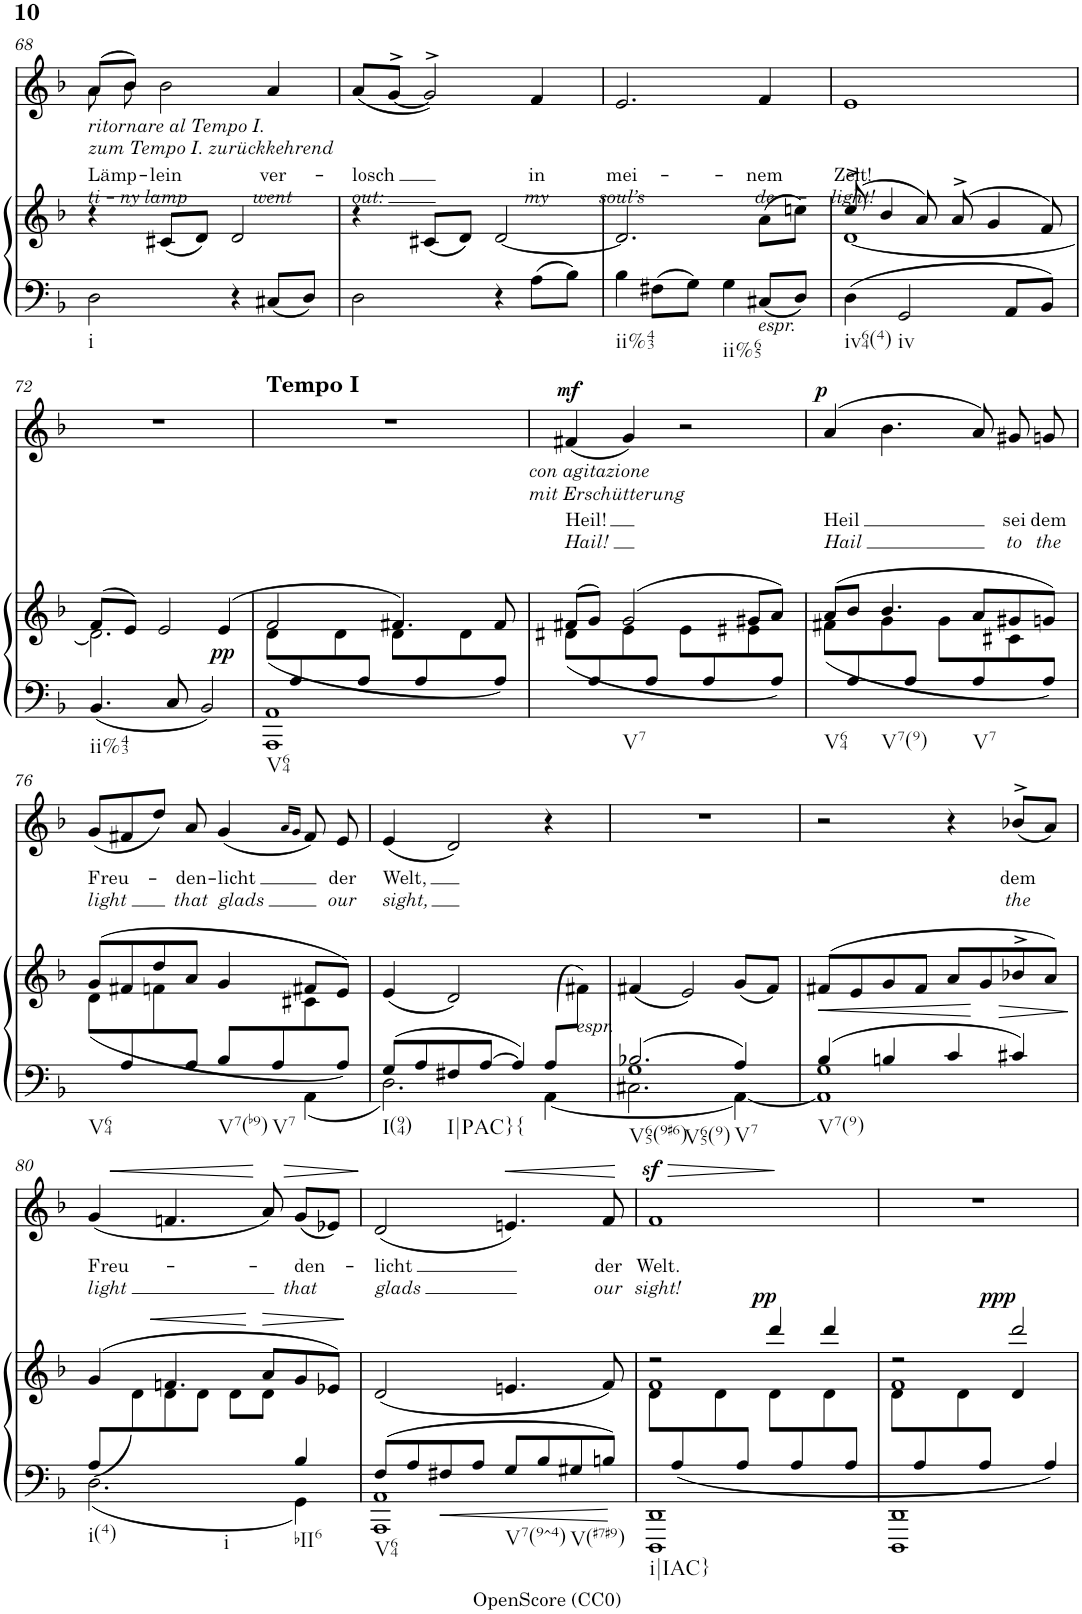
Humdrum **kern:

**kern	**kern	**dynam	**kern	**text	**text	**dynam
*part2	*part2	*part2	*part1	*part1	*part1	*part1
*staff3	*staff2	*staff2/3	*staff1	*staff1	*staff1	*staff1
*I"Piano	*	*	*I"Voice	*	*	*
*I'Pno	*	*	*	*	*	*
!!LO:PB:g=z
*clefF4	*clefG2	*	*clefG2	*	*	*
*k[b-]	*k[b-]	*	*k[b-]	*	*	*
*M4/4	*M4/4	*	*M4/4	*	*	*
=68	=68	=68	=68	=68	=68	=68
!	!	!	!LO:TX:b:i:t=ritornare al Tempo I.	!	!	!
!	!	!	!LO:TX:b:t=zum Tempo I. zurückkehrend	!	!	!
!LO:TX:b:t=i	!	!	!	!	!	!
!	!	!	!	!LO:LY:b	!LO:LY:b	!
*	*	*	*^	*	*	*
2D\	4r	.	(8a/L	8a\	Lämp-	ti-	.
!	!	!	!	!	!	!LO:LY:b	!
.	.	.	8b-/J)	8b-\	.	-ny	.
!	!	!	!	!	!LO:LY:b	!LO:LY:b	!
.	(8c#X/L	.	2b-\	4ryy	-lein	lamp	.
.	8d/J)	.	.	.	.	.	.
4r	2d/	.	.	2ryy	.	.	.
!	!	!	!	!	!LO:LY:b	!LO:LY:b	!
8C#X/L	.	.	4a/	.	ver-	went	.
8D/J	.	.	.	.	.	.	.
*	*	*	*v	*v	*	*	*
=69	=69	=69	=69	=69	=69	=69
!	!	!	!	!LO:LY:b	!LO:LY:b	!
2D\	4r	.	(8a/L	-losch	out:	.
.	.	.	[8g^>/J	.	.	.
.	(8c#X/L	.	2g^>/])	.	.	.
.	8d/J)	.	.	.	.	.
4r	[2d/	.	.	.	.	.
!	!	!	!	!LO:LY:b	!LO:LY:b	!
8A\L	.	.	4f/	in	my	.
8B-\J	.	.	.	.	.	.
=70	=70	=70	=70	=70	=70	=70
!LO:TX:b:t=ii%43	!	!	!	!	!	!
!	!	!	!	!LO:LY:b	!LO:LY:b	!
4B-\	2.d/]	.	2.e/	mei-	soul’s	.
8F#X\L	.	.	.	.	.	.
8G\J	.	.	.	.	.	.
!LO:TX:b:t=ii%65	!	!	!	!	!	!
4G\	.	.	.	.	.	.
!LO:TX:b:i:t=espr.	!	!	!	!	!	!
!	!	!	!	!LO:LY:b	!LO:LY:b	!
8C#X/L	(8a\L	.	4f/	-nem	de-	.
8D/J	8ccn\J)	.	.	.	.	.
=71	=71	=71	=71	=71	=71	=71
*	*^	*	*	*	*	*
!LO:TX:b:t=iv64(4)	!	!	!	!	!	!	!
!	!	!	!	!	!LO:LY:b	!LO:LY:b	!
4D\	(8cc^/	[1d	.	1e	Zelt!	-light!	.
.	4b-/	.	.	.	.	.	.
!LO:TX:b:t=iv	!	!	!	!	!	!	!
2GG/	.	.	.	.	.	.	.
.	8a/)	.	.	.	.	.	.
.	(8a^/	.	.	.	.	.	.
.	4g/	.	.	.	.	.	.
8AA/L	.	.	.	.	.	.	.
8BB-/J	8f/)	.	.	.	.	.	.
!!LO:LB:g=z
=72	=72	=72	=72	=72	=72	=72	=72
!LO:TX:b:t=ii%43	!	!	!	!	!	!	!
4.BB-/	(8f/L	2.d\]	.	1r	.	.	.
.	8e/J)	.	.	.	.	.	.
.	2e/	.	.	.	.	.	.
8C/	.	.	.	.	.	.	.
2BB-/	.	.	.	.	.	.	.
!	!	!	!LO:DY:b	!	!	!	!
.	(>4e/	4ryy	pp	.	.	.	.
=73	=73	=73	=73	=73	=73	=73	=73
*^	*	*	*	*	*	*	*
!	!	!	!	!	!LO:TX:a:B:t=Tempo I	!	!	!
!LO:TX:b:t=V64	!	!	!	!	!	!	!	!
8ryy	1AAA 1AA	2f/	(<8d\L	.	1r	.	.	.
8A/	.	.	8ryy	.	.	.	.	.
8ryy	.	.	8d\	.	.	.	.	.
8A/J	.	.	8ryy	.	.	.	.	.
8ryy	.	4.f#X/)	8d\L	.	.	.	.	.
8A/	.	.	8ryy	.	.	.	.	.
8ryy	.	.	8d\	.	.	.	.	.
8A/J)	.	8f#/	8ryy	.	.	.	.	.
*v	*v	*	*	*	*	*	*	*
=74	=74	=74	=74	=74	=74	=74	=74
!	!	!	!	!LO:TX:b:i:t=con agitazione	!	!	!
!	!	!	!	!LO:TX:b:t=mit Erschütterung	!	!	!
!	!	!	!	!	!LO:LY:b	!LO:LY:b	!LO:DY:a
8ryy	(>8f#X/L	(<8d#X\L	.	(4f#X/	Heil!	Hail!	mf
8A/	8g/J)	8ryy	.	.	.	.	.
!LO:TX:b:t=V7	!	!	!	!	!	!	!
8ryy	(>2g/	8e\	.	4g/)	.	.	.
8A/J	.	8ryy	.	.	.	.	.
8ryy	.	8e\L	.	2r	.	.	.
8A/	.	8ryy	.	.	.	.	.
8ryy	8g#X/L	8e#X\	.	.	.	.	.
8A/J)	8a/J)	8ryy	.	.	.	.	.
=75	=75	=75	=75	=75	=75	=75	=75
!LO:TX:b:t=V64	!	!	!	!	!	!	!
!	!	!	!	!	!LO:LY:b	!LO:LY:b	!LO:DY:a
8ryy	(>8a/L	(<8f#X\L	.	(4a/	Heil	Hail	p
8A/	8b-/J	8ryy	.	.	.	.	.
!LO:TX:b:t=V7(9)	!	!	!	!	!	!	!
8ryy	4.b-/	8g\	.	4.b-\	.	.	.
8A/J	.	8ryy	.	.	.	.	.
8ryy	.	8g\L	.	.	.	.	.
!LO:TX:b:t=V7	!	!	!	!	!	!	!
8A/	8a/L	8ryy	.	8a/)	.	.	.
!	!	!	!	!	!LO:LY:b	!LO:LY:b	!
8ryy	8g#X/	8c#X\	.	8g#X/	sei	to	.
!	!	!	!	!	!LO:LY:b	!LO:LY:b	!
8A/J)	8gn/J)	8ryy	.	8gn/	dem	the	.
!!LO:LB:g=z
=76	=76	=76	=76	=76	=76	=76	=76
*^	*	*	*	*	*	*	*
!LO:TX:b:t=V64	!	!	!	!	!	!	!	!
!	!	!	!	!	!	!LO:LY:b	!LO:LY:b	!
8ryy	2.ryy	(>8g/L	(<8d\L	.	(8g/L	Freu-	light	.
8A/	.	8f#X/	8ryy	.	8f#X/	.	.	.
8ryy	.	8dd/	8fn\	.	8dd/J)	.	.	.
!	!	!	!	!	!	!LO:LY:b	!LO:LY:b	!
8A/J	.	8a/J	4.ryy	.	8a/	-den-	that	.
!LO:TX:b:t=V7(b9)	!	!	!	!	!	!	!	!
!	!	!	!	!	!	!LO:LY:b	!LO:LY:b	!
8B-/L	.	4g/	.	.	(4g/	-licht	glads	.
!LO:TX:b:t=V7	!	!	!	!	!	!	!	!
8A/	.	.	.	.	.	.	.	.
.	.	.	.	.	16qa/LL	.	.	.
.	.	.	.	.	16qg/JJ	.	.	.
8ryy	4AA\	8f#X/L	8c#X\	.	8f#/)	.	.	.
!	!	!	!	!	!	!LO:LY:b	!LO:LY:b	!
8A/J)	.	8e/J)	8ryy	.	8e/	der	our	.
=77	=77	=77	=77	=77	=77	=77	=77	=77
*	*^	*	*	*	*	*	*	*
!LO:TX:b:t=I(94)	!	!	!	!	!	!	!	!	!
!	!	!	!	!	!	!	!LO:LY:b	!LO:LY:b	!
*	*	*	*v	*v	*	*	*	*	*
2.ryy	8G/L	2.D\	(4e/	.	(4e/	Welt,	sight,	.
.	8A/	.	.	.	.	.	.	.
!	!LO:TX:b:t=I|PAC}{	!	!	!	!	!	!	!
.	8F#X/	.	2d/)	.	2d/)	.	.	.
.	[8A/J	.	.	.	.	.	.	.
.	4A/]	.	.	.	.	.	.	.
(8A/L	4ryy	[4AA\	8ryy	.	4r	.	.	.
!	!	!	!LO:TX:b:i:t=espr.	!	!	!	!	!
8ryy	.	.	8f#X\J)	.	.	.	.	.
=78	=78	=78	=78	=78	=78	=78	=78	=78
!LO:TX:b:t=V65(9#6)	!	!	!	!	!	!	!	!
!LO:TX:b:t=V65(9)	!	!	!	!	!	!	!	!
2.B-X/	1G	2.C#X\	(4f#X/	.	1r	.	.	.
.	.	.	2e/)	.	.	.	.	.
!LO:TX:b:t=V7	!	!	!	!	!	!	!	!
4A/	.	4AA\_	(8g/L	.	.	.	.	.
.	.	.	8f#/J)	.	.	.	.	.
*	*v	*v	*	*	*	*	*	*
=79	=79	=79	=79	=79	=79	=79	=79
!LO:TX:b:t=V7(9)	!	!	!	!	!	!	!
!	!	!	!LO:HP:b	!	!	!	!
4B-/	1AA] 1G	(>8f#X/L	<	2r	.	.	.
.	.	8e/	.	.	.	.	.
4Bn/	.	8g/	.	.	.	.	.
.	.	8f#/J	.	.	.	.	.
4c/	.	8a/L	.	4r	.	.	.
.	.	8g/	[	.	.	.	.
!	!	!	!LO:HP:b	!	!LO:LY:b	!LO:LY:b	!
4c#X/	.	8b-X^>/	>	(8b-X^>/L	-dem	the	.
.	.	8a/J)	.	8a/J)	.	.	.
*v	*v	*	*	*	*	*	*
.	.	]	.	.	.	.
!!LO:LB:g=z
=80	=80	=80	=80	=80	=80	=80
*^	*^	*	*	*	*	*
!LO:TX:b:t=i(4)	!	!	!	!	!	!	!	!
!	!	!	!	!	!	!LO:LY:b	!LO:LY:b	!LO:HP:b
*	*^	*	*	*	*	*	*	*
(<8A/L	2.D\	4ryy	(>4g/	8ryy	.	(4g/	Freu-	light	<
8ryy	.	.	.	8d\)	.	.	.	.	.
!	!	!LO:TX:b:t=i	!	!	!	!	!	!	!
!	!	!	!	!	!LO:HP:b	!	!	!	!
.	.	2.ryy	4.fn/	8d\	<	4.fn/	.	.	.
.	.	.	.	8d\J	.	.	.	.	.
.	.	.	.	8d\L	.	.	.	.	.
!	!	!	!	!	!LO:HP:n=1:b	!	!	!	!LO:HP:n=1:b
.	.	.	8a/L	8d\J	[ >	8a/)	.	.	[ >
!LO:TX:b:t=bII6	!	!	!	!	!	!	!	!	!
!	!	!	!	!	!	!	!LO:LY:b	!LO:LY:b	!
4B-/	4GG\	.	8g/	4ryy	.	(8g/L	-den-	that	.
.	.	.	8e-X/J)	.	.	8e-X/J)	.	.	.
*	*	*	*v	*v	*	*	*	*	*
.	.	.	.	]	.	.	.	]
=81	=81	=81	=81	=81	=81	=81	=81	=81
!LO:TX:b:t=V64	!	!	!	!	!	!	!	!
!	!	!	!	!	!	!LO:LY:b	!LO:LY:b	!
*	*v	*v	*	*	*	*	*	*
8F/L	1AAA 1AA	(2d/	.	(2d/	-licht	glads	.
8A/	.	.	.	.	.	.	.
8F#X/	.	.	.	.	.	.	.
8A/J	.	.	.	.	.	.	.
!LO:TX:b:t=V7(9^4)	!	!	!	!	!	!	!
!	!	!	!	!	!	!	!LO:HP:b
8G/L	.	4.en/	.	4.en/)	.	.	<
8B-/	.	.	.	.	.	.	.
!LO:TX:b:t=V(#7#9)	!	!	!	!	!	!	!
8G#X/	.	.	.	.	.	.	.
!	!	!	!	!	!LO:LY:b	!LO:LY:b	!
8Bn/J	.	8f/)	.	8f/	der	our	[
=82	=82	=82	=82	=82	=82	=82	=82
*	*	*^	*	*	*	*	*
*	*	*	*^	*	*	*	*	*
!LO:TX:b:t=i|IAC}	!	!	!	!	!	!	!	!	!
!	!	!	!	!	!	!	!LO:LY:b	!LO:LY:b	!LO:HP:b
*	*	*	*	*	*	*^	*	*	*
!	!	!	!	!	!	!	!	!	!	!LO:DY:n=1:a
8ryy	1DDD 1DD	2r	1f	8d\L	.	1f	4ryy	Welt.	sight!	> sf
8A/	.	.	.	8ryy	.	.	.	.	.	.
8ryy	.	.	.	8d\	.	.	4ryy	.	.	.
8A/J	.	.	.	8ryy	.	.	.	.	.	.
!	!	!	!	!	!LO:DY:a	!	!	!	!	!
8ryy	.	4ddd/	.	8d\L	pp	.	4ryy	.	.	]
8A/	.	.	.	8ryy	.	.	.	.	.	.
8ryy	.	4ddd/	.	8d\	.	.	4ryy	.	.	.
8A/J	.	.	.	8ryy	.	.	.	.	.	.
*	*	*	*	*	*	*v	*v	*	*	*
=83	=83	=83	=83	=83	=83	=83	=83	=83	=83
8ryy	1DDD 1DD	2r	1f	8d\L	.	1r	.	.	.
8A/	.	.	.	8ryy	.	.	.	.	.
8ryy	.	.	.	8d\	.	.	.	.	.
8A/J	.	.	.	8ryy	.	.	.	.	.
!	!	!	!	!	!LO:DY:a	!	!	!	!
4ryy	.	2ddd/	.	4d/	ppp	.	.	.	.
4A/	.	.	.	4ryy	.	.	.	.	.
*v	*v	*	*	*	*	*	*	*	*
*	*v	*v	*v	*	*	*	*	*
=	=	=	=	=	=	=
*-	*-	*-	*-	*-	*-	*-
